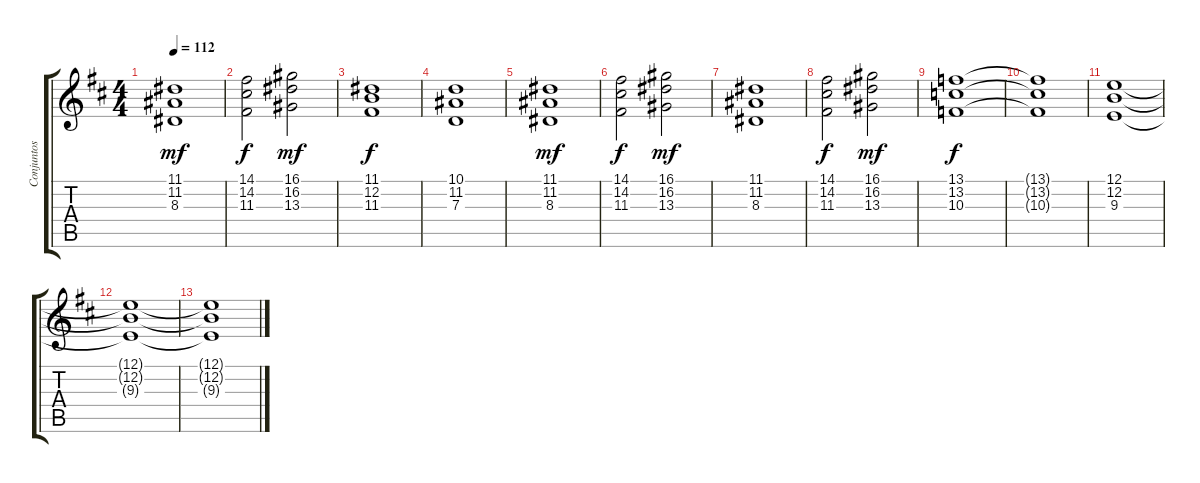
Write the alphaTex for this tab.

\track ("Conjuntos" "Conjuntos") {instrument stringensemble1}
\staff {score tabs}
\tuning (E4 B3 G3 D3 A2 E2) {hide}
\ts (4 4)
\tempo 112
\clef g2
\ks d
(11.1 11.2 8.3).1{dy mf} |
(14.1 14.2 11.3).2{dy f} (16.1 16.2 13.3).2{dy mf} |
(11.1 12.2 11.3).1{dy f} |
(10.1 11.2 7.3).1 |
(11.1 11.2 8.3).1{dy mf} |
(14.1 14.2 11.3).2{dy f} (16.1 16.2 13.3).2{dy mf} |
(11.1 11.2 8.3).1 |
(14.1 14.2 11.3).2{dy f} (16.1 16.2 13.3).2{dy mf} |
(13.1 13.2 10.3).1{dy f} |
(13.1{t} 13.2{t} 10.3{t}).1 |
(12.1 12.2 9.3).1 |
(12.1{t} 12.2{t} 9.3{t}).1{volume 0} |
(12.1{t} 12.2{t} 9.3{t}).1
